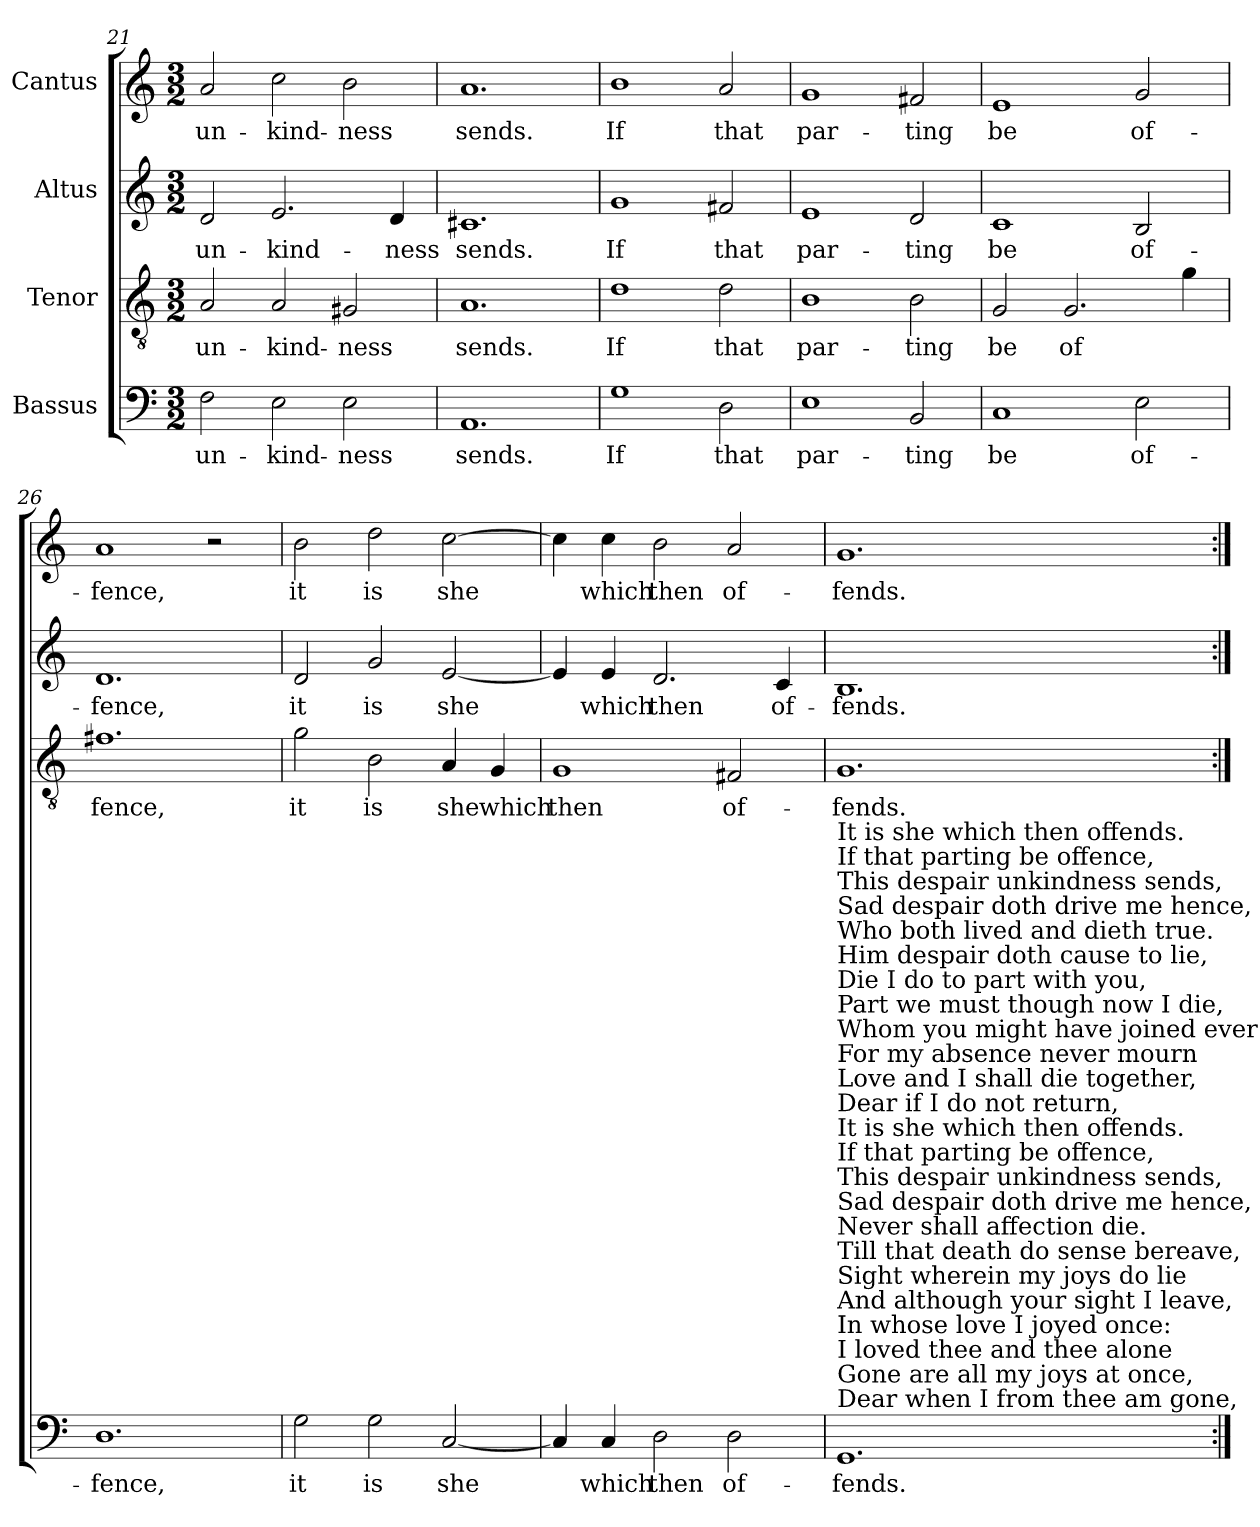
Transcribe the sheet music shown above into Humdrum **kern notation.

**kern	**text	**kern	**text	**kern	**text	**kern	**text
*part4	*part4	*part3	*part3	*part2	*part2	*part1	*part1
*staff4	*staff4	*staff3	*staff3	*staff2	*staff2	*staff1	*staff1
*I"Bassus	*	*I"Tenor	*	*I"Altus	*	*I"Cantus	*
*clefF4	*	*clefGv2	*	*clefG2	*	*clefG2	*
*k[]	*	*k[]	*	*k[]	*	*k[]	*
*M3/2	*	*M3/2	*	*M3/2	*	*M3/2	*
=21	=21	=21	=21	=21	=21	=21	=21
!	!LO:LY:b	!	!LO:LY:b	!	!LO:LY:b	!	!LO:LY:b
2F\	un-	2A/	un-	2d/	un-	2a/	un-
!	!LO:LY:b	!	!LO:LY:b	!	!LO:LY:b	!	!LO:LY:b
2E\	kind-	2A/	kind-	2.e/	kind-	2cc\	kind-
!	!LO:LY:b	!	!LO:LY:b	!	!	!	!LO:LY:b
2E\	ness	2G#X/	ness	.	.	2b\	ness
!	!	!	!	!	!LO:LY:b	!	!
.	.	.	.	4d/	ness	.	.
=22	=22	=22	=22	=22	=22	=22	=22
!	!LO:LY:b	!	!LO:LY:b	!	!LO:LY:b	!	!LO:LY:b
1.AA	sends.	1.A	sends.	1.c#X	sends.	1.a	sends.
!!LO:PB:g=z
=23	=23	=23	=23	=23	=23	=23	=23
!	!LO:LY:b	!	!LO:LY:b	!	!LO:LY:b	!	!LO:LY:b
1G	If	1d	If	1g	If	1b	If
!	!LO:LY:b	!	!LO:LY:b	!	!LO:LY:b	!	!LO:LY:b
2D\	that	2d\	that	2f#X/	that	2a/	that
=24	=24	=24	=24	=24	=24	=24	=24
!	!LO:LY:b	!	!LO:LY:b	!	!LO:LY:b	!	!LO:LY:b
1E	par-	1B	par-	1e	par-	1g	par-
!	!LO:LY:b	!	!LO:LY:b	!	!LO:LY:b	!	!LO:LY:b
2BB/	ting	2B\	ting	2d/	ting	2f#X/	ting
=25	=25	=25	=25	=25	=25	=25	=25
!	!LO:LY:b	!	!LO:LY:b	!	!LO:LY:b	!	!LO:LY:b
1C	be	2G/	be	1c	be	1e	be
!	!	!	!LO:LY:b	!	!	!	!
.	.	2.G/	of	.	.	.	.
!	!LO:LY:b	!	!	!	!LO:LY:b	!	!LO:LY:b
2E\	of-	.	.	2B/	of-	2g/	of-
!	!	!	!LO:LY:b	!	!	!	!
.	.	4g\	-	.	.	.	.
=26	=26	=26	=26	=26	=26	=26	=26
!	!LO:LY:b	!	!LO:LY:b	!	!LO:LY:b	!	!LO:LY:b
1.D	fence,	1.f#X	fence,	1.d	fence,	1a	fence,
.	.	.	.	.	.	2r	.
=27	=27	=27	=27	=27	=27	=27	=27
!	!LO:LY:b	!	!LO:LY:b	!	!LO:LY:b	!	!LO:LY:b
2G\	it	2g\	it	2d/	it	2b\	it
!	!LO:LY:b	!	!LO:LY:b	!	!LO:LY:b	!	!LO:LY:b
2G\	is	2B\	is	2g/	is	2dd\	is
!	!LO:LY:b	!	!LO:LY:b	!	!LO:LY:b	!	!LO:LY:b
[2C/	she	4A/	she	[2e/	she	[2cc\	she
!	!	!	!LO:LY:b	!	!	!	!
.	.	4G/	which	.	.	.	.
=28	=28	=28	=28	=28	=28	=28	=28
!	!	!	!LO:LY:b	!	!	!	!
4C/]	.	1G	then	4e/]	.	4cc\]	.
!	!LO:LY:b	!	!	!	!LO:LY:b	!	!LO:LY:b
4C/	which	.	.	4e/	which	4cc\	which
!	!LO:LY:b	!	!	!	!LO:LY:b	!	!LO:LY:b
2D\	then	.	.	2.d/	then	2b\	then
!	!LO:LY:b	!	!LO:LY:b	!	!	!	!LO:LY:b
2D\	of-	2F#X/	of-	.	.	2a/	of-
!	!	!	!	!	!LO:LY:b	!	!
.	.	.	.	4c/	of-	.	.
=29	=29	=29	=29	=29	=29	=29	=29
!LO:TX:a:t=Dear when I from thee am gone,	!	!	!	!	!	!	!
!LO:TX:a:t=Gone are all my joys at once,	!	!	!	!	!	!	!
!LO:TX:a:t=I loved thee and thee alone	!	!	!	!	!	!	!
!LO:TX:a:t=In whose love I joyed once&colon;	!	!	!	!	!	!	!
!LO:TX:a:t=And although your sight I leave,	!	!	!	!	!	!	!
!LO:TX:a:t=Sight wherein my joys do lie	!	!	!	!	!	!	!
!LO:TX:a:t=Till that death do sense bereave,	!	!	!	!	!	!	!
!LO:TX:a:t=Never shall affection die.	!	!	!	!	!	!	!
!LO:TX:a:t=Sad despair doth drive me hence,	!	!	!	!	!	!	!
!LO:TX:a:t=This despair unkindness sends,	!	!	!	!	!	!	!
!LO:TX:a:t=If that parting be offence,	!	!	!	!	!	!	!
!LO:TX:a:t=It is she which then offends.	!	!	!	!	!	!	!
!LO:TX:a:t=Dear if I do not return,	!	!	!	!	!	!	!
!LO:TX:a:t=Love and I shall die together,	!	!	!	!	!	!	!
!LO:TX:a:t=For my absence never mourn	!	!	!	!	!	!	!
!LO:TX:a:t=Whom you might have joined ever&colon;	!	!	!	!	!	!	!
!LO:TX:a:t=Part we must though now I die,	!	!	!	!	!	!	!
!LO:TX:a:t=Die I do to part with you,	!	!	!	!	!	!	!
!LO:TX:a:t=Him despair doth cause to lie,	!	!	!	!	!	!	!
!LO:TX:a:t=Who both lived and dieth true.	!	!	!	!	!	!	!
!LO:TX:a:t=Sad despair doth drive me hence,	!	!	!	!	!	!	!
!LO:TX:a:t=This despair unkindness sends,	!	!	!	!	!	!	!
!LO:TX:a:t=If that parting be offence,	!	!	!	!	!	!	!
!LO:TX:a:t=It is she which then offends.	!	!	!	!	!	!	!
!	!LO:LY:b	!	!LO:LY:b	!	!LO:LY:b	!	!LO:LY:b
1.GG	fends.	1.G	fends.	1.B	fends.	1.g	fends.
=:|!	=:|!	=:|!	=:|!	=:|!	=:|!	=:|!	=:|!
*-	*-	*-	*-	*-	*-	*-	*-
